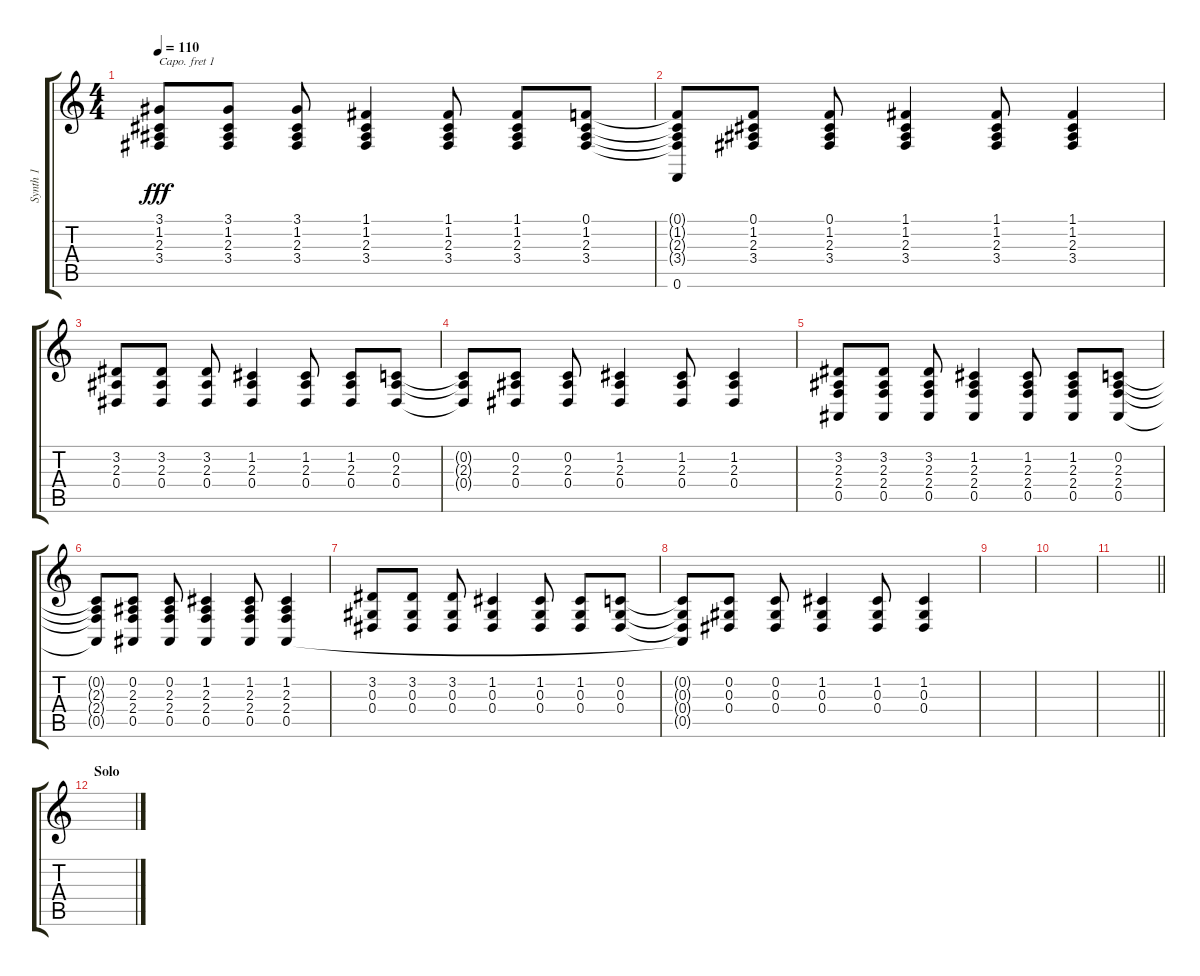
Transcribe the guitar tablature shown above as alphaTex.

\track ("Synth 1" "Synth 1") {instrument pad3polysynth}
\staff {score tabs}
\capo 1
\tuning (E4 B3 G3 D3 A2 E2) {hide}
\ts (4 4)
\tempo 110
\clef g2
\ks c
(3.1 1.2 2.3 3.4).8{dy fff} (3.1 1.2 2.3 3.4).8 (3.1 1.2 2.3 3.4).8 (1.1 1.2 2.3 3.4).4 (1.1 1.2 2.3 3.4).8 (1.1 1.2 2.3 3.4).8 (0.1 1.2 2.3 3.4).8 |
(0.1{t} 1.2{t} 2.3{t} 3.4{t} 0.6).8 (0.1 1.2 2.3 3.4).8 (0.1 1.2 2.3 3.4).8 (1.1 1.2 2.3 3.4).4 (1.1 1.2 2.3 3.4).8 (1.1 1.2 2.3 3.4).4 |
(3.2 2.3 0.4).8 (3.2 2.3 0.4).8 (3.2 2.3 0.4).8 (1.2 2.3 0.4).4 (1.2 2.3 0.4).8 (1.2 2.3 0.4).8 (0.2 2.3 0.4).8 |
(0.2{t} 2.3{t} 0.4{t}).8 (0.2 2.3 0.4).8 (0.2 2.3 0.4).8 (1.2 2.3 0.4).4 (1.2 2.3 0.4).8 (1.2 2.3 0.4).4 |
(3.2 2.3 2.4 0.5).8 (3.2 2.3 2.4 0.5).8 (3.2 2.3 2.4 0.5).8 (1.2 2.3 2.4 0.5).4 (1.2 2.3 2.4 0.5).8 (1.2 2.3 2.4 0.5).8 (0.2 2.3 2.4 0.5).8 |
(0.2{t} 2.3{t} 2.4{t} 0.5{t}).8 (0.2 2.3 2.4 0.5).8 (0.2 2.3 2.4 0.5).8 (1.2 2.3 2.4 0.5).4 (1.2 2.3 2.4 0.5).8 (1.2 2.3 2.4 0.5).4 |
(3.2 0.3 0.4).8 (3.2 0.3 0.4).8 (3.2 0.3 0.4).8 (1.2 0.3 0.4).4 (1.2 0.3 0.4).8 (1.2 0.3 0.4).8 (0.2 0.3 0.4).8 |
(0.2{t} 0.3{t} 0.4{t} 0.5{t}).8 (0.2 0.3 0.4).8 (0.2 0.3 0.4).8 (1.2 0.3 0.4).4 (1.2 0.3 0.4).8 (1.2 0.3 0.4).4 |
|
|
\barLineRight lightlight
|
\section ("" "Solo")
